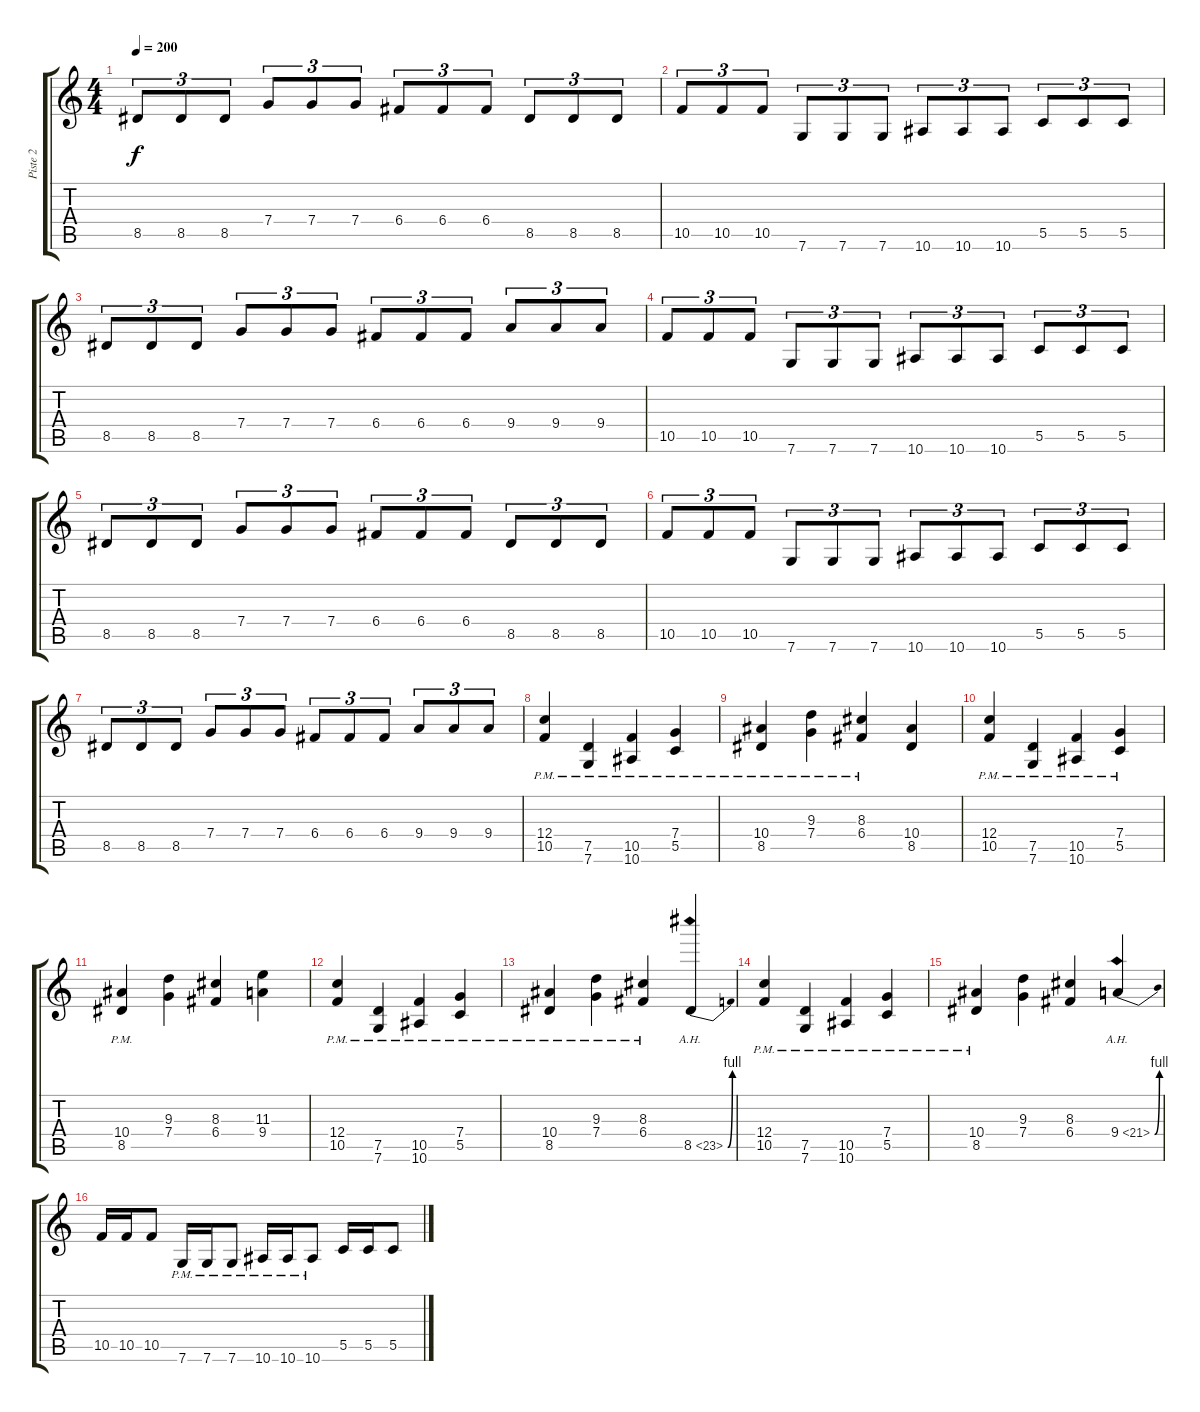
\track ("Piste 2" "Piste 2") {instrument distortionguitar}
\staff {score tabs}
\tuning (D4 A3 F3 C3 G2 C2) {hide}
\ts (4 4)
\tempo 200
\clef g2
\ks c
8.5.8{tu (3 2) dy f} 8.5.8{tu (3 2)} 8.5.8{tu (3 2)} 7.4.8{tu (3 2)} 7.4.8{tu (3 2)} 7.4.8{tu (3 2)} 6.4.8{tu (3 2)} 6.4.8{tu (3 2)} 6.4.8{tu (3 2)} 8.5.8{tu (3 2)} 8.5.8{tu (3 2)} 8.5.8{tu (3 2)} |
10.5.8{tu (3 2)} 10.5.8{tu (3 2)} 10.5.8{tu (3 2)} 7.6.8{tu (3 2)} 7.6.8{tu (3 2)} 7.6.8{tu (3 2)} 10.6.8{tu (3 2)} 10.6.8{tu (3 2)} 10.6.8{tu (3 2)} 5.5.8{tu (3 2)} 5.5.8{tu (3 2)} 5.5.8{tu (3 2)} |
8.5.8{tu (3 2)} 8.5.8{tu (3 2)} 8.5.8{tu (3 2)} 7.4.8{tu (3 2)} 7.4.8{tu (3 2)} 7.4.8{tu (3 2)} 6.4.8{tu (3 2)} 6.4.8{tu (3 2)} 6.4.8{tu (3 2)} 9.4.8{tu (3 2)} 9.4.8{tu (3 2)} 9.4.8{tu (3 2)} |
10.5.8{tu (3 2)} 10.5.8{tu (3 2)} 10.5.8{tu (3 2)} 7.6.8{tu (3 2)} 7.6.8{tu (3 2)} 7.6.8{tu (3 2)} 10.6.8{tu (3 2)} 10.6.8{tu (3 2)} 10.6.8{tu (3 2)} 5.5.8{tu (3 2)} 5.5.8{tu (3 2)} 5.5.8{tu (3 2)} |
8.5.8{tu (3 2)} 8.5.8{tu (3 2)} 8.5.8{tu (3 2)} 7.4.8{tu (3 2)} 7.4.8{tu (3 2)} 7.4.8{tu (3 2)} 6.4.8{tu (3 2)} 6.4.8{tu (3 2)} 6.4.8{tu (3 2)} 8.5.8{tu (3 2)} 8.5.8{tu (3 2)} 8.5.8{tu (3 2)} |
10.5.8{tu (3 2)} 10.5.8{tu (3 2)} 10.5.8{tu (3 2)} 7.6.8{tu (3 2)} 7.6.8{tu (3 2)} 7.6.8{tu (3 2)} 10.6.8{tu (3 2)} 10.6.8{tu (3 2)} 10.6.8{tu (3 2)} 5.5.8{tu (3 2)} 5.5.8{tu (3 2)} 5.5.8{tu (3 2)} |
8.5.8{tu (3 2)} 8.5.8{tu (3 2)} 8.5.8{tu (3 2)} 7.4.8{tu (3 2)} 7.4.8{tu (3 2)} 7.4.8{tu (3 2)} 6.4.8{tu (3 2)} 6.4.8{tu (3 2)} 6.4.8{tu (3 2)} 9.4.8{tu (3 2)} 9.4.8{tu (3 2)} 9.4.8{tu (3 2)} |
(12.4{pm} 10.5{pm}).4 (7.5{pm} 7.6{pm}).4 (10.5{pm} 10.6{pm}).4 (7.4{pm} 5.5{pm}).4 |
(10.4{pm} 8.5{pm}).4 (9.3{pm} 7.4{pm}).4 (8.3{pm} 6.4{pm}).4 (10.4 8.5).4 |
(12.4{pm} 10.5{pm}).4 (7.5{pm} 7.6{pm}).4 (10.5{pm} 10.6{pm}).4 (7.4{pm} 5.5{pm}).4 |
(10.4{pm} 8.5{pm}).4 (9.3 7.4).4 (8.3 6.4).4 (11.3 9.4).4 |
(12.4{pm} 10.5{pm}).4 (7.5{pm} 7.6{pm}).4 (10.5{pm} 10.6{pm}).4 (7.4{pm} 5.5{pm}).4 |
(10.4{pm} 8.5{pm}).4 (9.3{pm} 7.4{pm}).4 (8.3{pm} 6.4{pm}).4 8.5{be (bend 0 0 60 4) ah 15}.4 |
(12.4{pm} 10.5{pm}).4 (7.5{pm} 7.6{pm}).4 (10.5{pm} 10.6{pm}).4 (7.4{pm} 5.5{pm}).4 |
(10.4{pm} 8.5{pm}).4 (9.3 7.4).4 (8.3 6.4).4 9.4{be (bend 0 0 60 4) ah 12}.4 |
10.5.16 10.5.16 10.5.8 7.6{pm}.16 7.6{pm}.16 7.6{pm}.8 10.6{pm}.16 10.6{pm}.16 10.6{pm}.8 5.5.16 5.5.16 5.5.8
